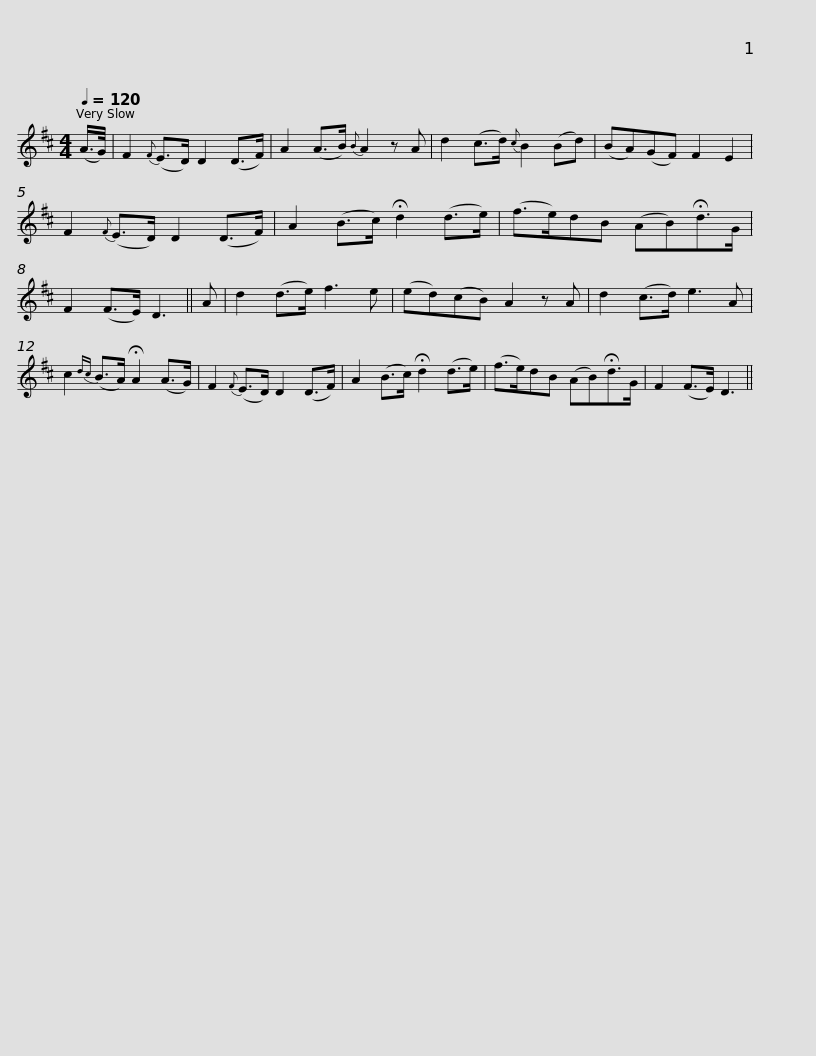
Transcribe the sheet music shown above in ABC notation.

X:1
L:1/8
Q:1/4=120
M:4/4
I:linebreak $
K:D
V:1 treble
V:1
 (A/>G/) | F2{F} (E>D) D2 (D>F) | A2 (A>B){B} A2 z A | d2 (c>d){c} B2 (Bd) | (BA)(GF) F2 E2 | %5
 F2{F} (E>D) D2 (D>F) |$ A2 (B>c) !fermata!d2 (d>e) | (f>e)dB (AB)!fermata!d>G | F2 (F>E) D3 || A | %10
 d2 (d>e) f3 e | (ed)(cB) A2 z A | d2 (c>d) e3 A |$ c2{dc} (B>A) !fermata!A2 (A>G) | F2{F} (E>D) D2 (D>F) | %15
 A2 (B>c) !fermata!d2 (d>e) | (f>e)dB (AB)!fermata!d>G | F2 (F>E) D3 || %18
